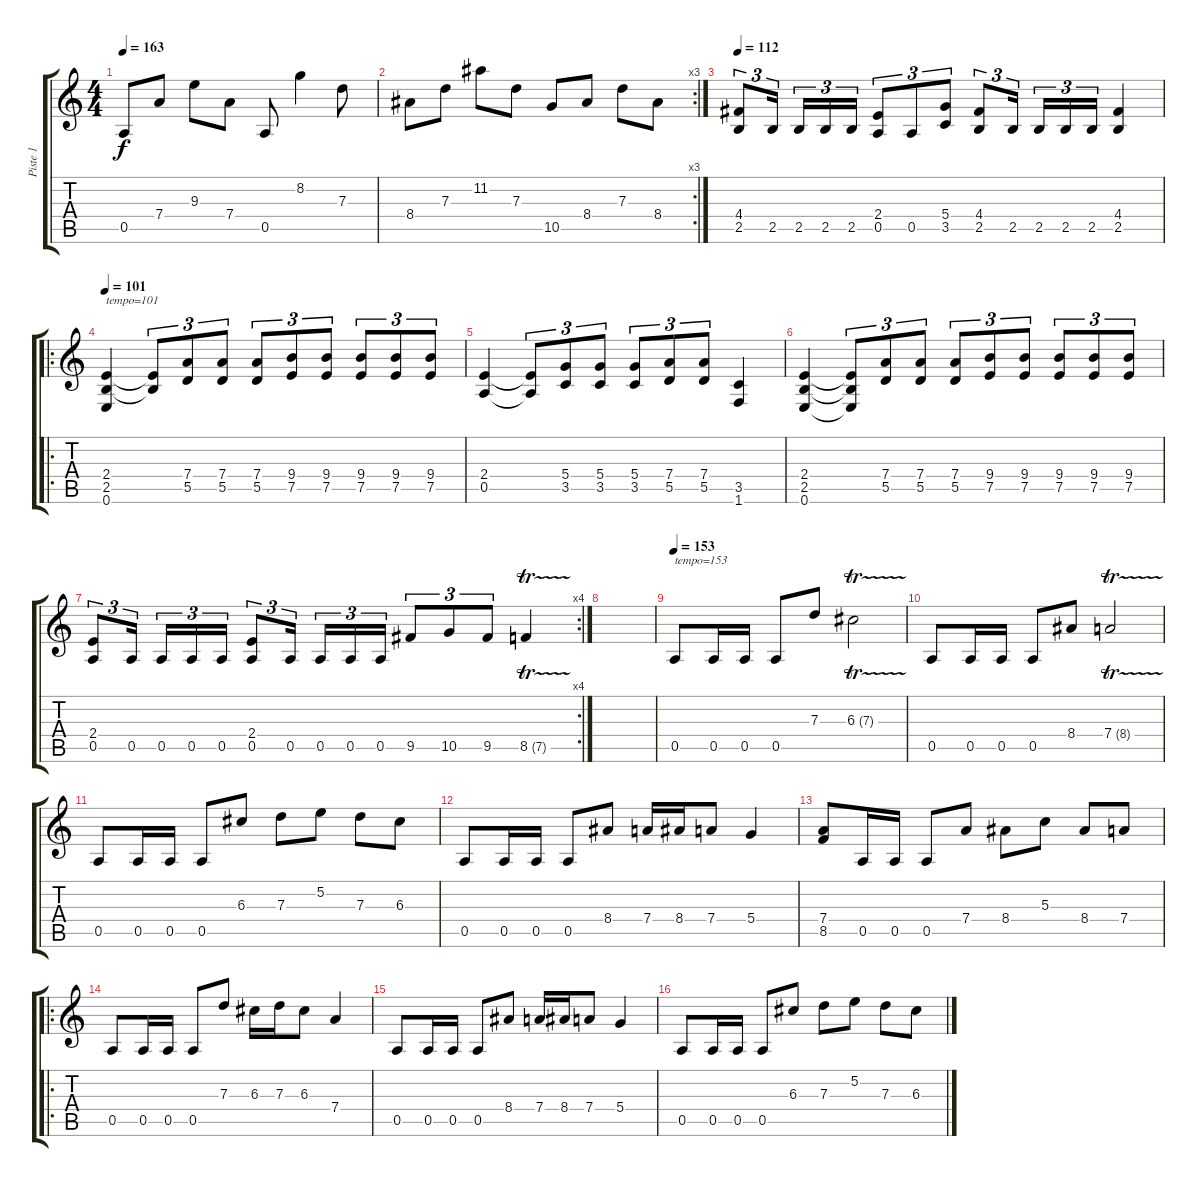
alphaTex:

\track ("Piste 1" "Piste 1") {instrument distortionguitar}
\staff {score tabs}
\tuning (E4 B3 G3 D3 A2 E2) {hide}
\ts (4 4)
\tempo 163
\clef g2
\ks c
0.5.8{dy f} 7.4.8 9.3.8 7.4.8 0.5.8 8.2.4 7.3.8 |
\rc 3
8.4.8 7.3.8 11.2.8 7.3.8 10.5.8 8.4.8 7.3.8 8.4.8 |
\tempo 112
(4.4 2.5).8{tu (3 2)} 2.5.16{tu (3 2) beam splitsecondary} 2.5.16{tu (3 2)} 2.5.16{tu (3 2)} 2.5.16{tu (3 2)} (2.4 0.5).8{tu (3 2)} 0.5.8{tu (3 2)} (5.4 3.5).8{tu (3 2)} (4.4 2.5).8{tu (3 2)} 2.5.16{tu (3 2) beam splitsecondary} 2.5.16{tu (3 2)} 2.5.16{tu (3 2)} 2.5.16{tu (3 2)} (4.4 2.5).4 |
\ro
\tempo 101
(2.4 2.5 0.6).4{txt "tempo=101"} (2.4{t} 2.5{t}).8{tu (3 2)} (7.4 5.5).8{tu (3 2)} (7.4 5.5).8{tu (3 2)} (7.4 5.5).8{tu (3 2)} (9.4 7.5).8{tu (3 2)} (9.4 7.5).8{tu (3 2)} (9.4 7.5).8{tu (3 2)} (9.4 7.5).8{tu (3 2)} (9.4 7.5).8{tu (3 2)} |
(2.4 0.5).4 (2.4{t} 0.5{t}).8{tu (3 2)} (5.4 3.5).8{tu (3 2)} (5.4 3.5).8{tu (3 2)} (5.4 3.5).8{tu (3 2)} (7.4 5.5).8{tu (3 2)} (7.4 5.5).8{tu (3 2)} (3.5 1.6).4 |
(2.4 2.5 0.6).4 (2.4{t} 2.5{t} 0.6{t}).8{tu (3 2)} (7.4 5.5).8{tu (3 2)} (7.4 5.5).8{tu (3 2)} (7.4 5.5).8{tu (3 2)} (9.4 7.5).8{tu (3 2)} (9.4 7.5).8{tu (3 2)} (9.4 7.5).8{tu (3 2)} (9.4 7.5).8{tu (3 2)} (9.4 7.5).8{tu (3 2)} |
\rc 4
(2.4 0.5).8{tu (3 2)} 0.5.16{tu (3 2) beam splitsecondary} 0.5.16{tu (3 2)} 0.5.16{tu (3 2)} 0.5.16{tu (3 2)} (2.4 0.5).8{tu (3 2)} 0.5.16{tu (3 2) beam splitsecondary} 0.5.16{tu (3 2)} 0.5.16{tu (3 2)} 0.5.16{tu (3 2)} 9.5.8{tu (3 2)} 10.5.8{tu (3 2)} 9.5.8{tu (3 2)} 8.5{tr (7 32)}.4 |
|
\tempo 153
0.5.8{txt "tempo=153"} 0.5.16 0.5.16 0.5.8 7.3.8 6.3{tr (7 16)}.2 |
0.5.8 0.5.16 0.5.16 0.5.8 8.4.8 7.4{tr (8 16)}.2 |
0.5.8 0.5.16 0.5.16 0.5.8 6.3.8 7.3.8 5.2.8 7.3.8 6.3.8 |
0.5.8 0.5.16 0.5.16 0.5.8 8.4.8 7.4.16 8.4.16 7.4.8 5.4.4 |
(7.4 8.5).8 0.5.16 0.5.16 0.5.8 7.4.8 8.4.8 5.3.8 8.4.8 7.4.8 |
\ro
0.5.8 0.5.16 0.5.16 0.5.8 7.3.8 6.3.16 7.3.16 6.3.8 7.4.4 |
0.5.8 0.5.16 0.5.16 0.5.8 8.4.8 7.4.16 8.4.16 7.4.8 5.4.4 |
0.5.8 0.5.16 0.5.16 0.5.8 6.3.8 7.3.8 5.2.8 7.3.8 6.3.8
